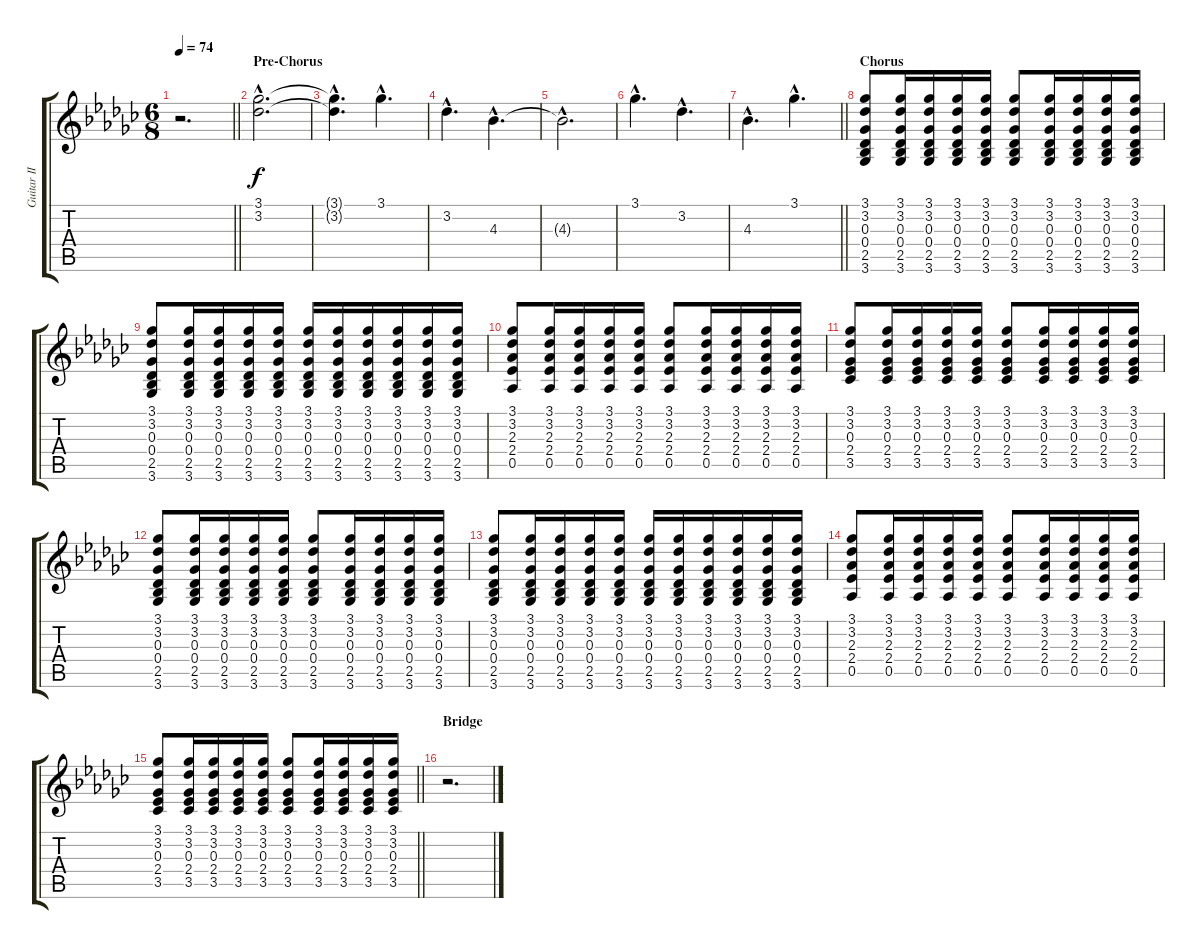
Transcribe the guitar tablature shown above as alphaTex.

\track ("Guitar II" "Guitar II") {instrument acousticguitarsteel}
\staff {score tabs}
\tuning (Eb4 Bb3 Gb3 Db3 Ab2 Eb2) {hide}
\ts (6 8)
\tempo 74
\clef g2
\barLineRight lightlight
\ks gb
r.2{d dy f} |
\section ("" "Pre-Chorus")
(3.1{hac} 3.2{hac}).2{d} |
(3.1{hac t} 3.2{hac t}).4{d} 3.1{hac}.4{d} |
3.2{hac}.4{d} 4.3{hac}.4{d} |
4.3{hac t}.2{d} |
3.1{hac}.4{d} 3.2{hac}.4{d} |
\barLineRight lightlight
4.3{hac}.4{d} 3.1{hac}.4{d} |
\section ("" "Chorus")
(3.1 3.2 0.3 0.4 2.5 3.6).8 (3.1 3.2 0.3 0.4 2.5 3.6).16 (3.1 3.2 0.3 0.4 2.5 3.6).16 (3.1 3.2 0.3 0.4 2.5 3.6).16 (3.1 3.2 0.3 0.4 2.5 3.6).16 (3.1 3.2 0.3 0.4 2.5 3.6).8 (3.1 3.2 0.3 0.4 2.5 3.6).16 (3.1 3.2 0.3 0.4 2.5 3.6).16 (3.1 3.2 0.3 0.4 2.5 3.6).16 (3.1 3.2 0.3 0.4 2.5 3.6).16 |
(3.1 3.2 0.3 0.4 2.5 3.6).8 (3.1 3.2 0.3 0.4 2.5 3.6).16 (3.1 3.2 0.3 0.4 2.5 3.6).16 (3.1 3.2 0.3 0.4 2.5 3.6).16 (3.1 3.2 0.3 0.4 2.5 3.6).16 (3.1 3.2 0.3 0.4 2.5 3.6).16 (3.1 3.2 0.3 0.4 2.5 3.6).16 (3.1 3.2 0.3 0.4 2.5 3.6).16 (3.1 3.2 0.3 0.4 2.5 3.6).16 (3.1 3.2 0.3 0.4 2.5 3.6).16 (3.1 3.2 0.3 0.4 2.5 3.6).16 |
(3.1 3.2 2.3 2.4 0.5).8 (3.1 3.2 2.3 2.4 0.5).16 (3.1 3.2 2.3 2.4 0.5).16 (3.1 3.2 2.3 2.4 0.5).16 (3.1 3.2 2.3 2.4 0.5).16 (3.1 3.2 2.3 2.4 0.5).8 (3.1 3.2 2.3 2.4 0.5).16 (3.1 3.2 2.3 2.4 0.5).16 (3.1 3.2 2.3 2.4 0.5).16 (3.1 3.2 2.3 2.4 0.5).16 |
(3.1 3.2 0.3 2.4 3.5).8 (3.1 3.2 0.3 2.4 3.5).16 (3.1 3.2 0.3 2.4 3.5).16 (3.1 3.2 0.3 2.4 3.5).16 (3.1 3.2 0.3 2.4 3.5).16 (3.1 3.2 0.3 2.4 3.5).8 (3.1 3.2 0.3 2.4 3.5).16 (3.1 3.2 0.3 2.4 3.5).16 (3.1 3.2 0.3 2.4 3.5).16 (3.1 3.2 0.3 2.4 3.5).16 |
(3.1 3.2 0.3 0.4 2.5 3.6).8 (3.1 3.2 0.3 0.4 2.5 3.6).16 (3.1 3.2 0.3 0.4 2.5 3.6).16 (3.1 3.2 0.3 0.4 2.5 3.6).16 (3.1 3.2 0.3 0.4 2.5 3.6).16 (3.1 3.2 0.3 0.4 2.5 3.6).8 (3.1 3.2 0.3 0.4 2.5 3.6).16 (3.1 3.2 0.3 0.4 2.5 3.6).16 (3.1 3.2 0.3 0.4 2.5 3.6).16 (3.1 3.2 0.3 0.4 2.5 3.6).16 |
(3.1 3.2 0.3 0.4 2.5 3.6).8 (3.1 3.2 0.3 0.4 2.5 3.6).16 (3.1 3.2 0.3 0.4 2.5 3.6).16 (3.1 3.2 0.3 0.4 2.5 3.6).16 (3.1 3.2 0.3 0.4 2.5 3.6).16 (3.1 3.2 0.3 0.4 2.5 3.6).16 (3.1 3.2 0.3 0.4 2.5 3.6).16 (3.1 3.2 0.3 0.4 2.5 3.6).16 (3.1 3.2 0.3 0.4 2.5 3.6).16 (3.1 3.2 0.3 0.4 2.5 3.6).16 (3.1 3.2 0.3 0.4 2.5 3.6).16 |
(3.1 3.2 2.3 2.4 0.5).8 (3.1 3.2 2.3 2.4 0.5).16 (3.1 3.2 2.3 2.4 0.5).16 (3.1 3.2 2.3 2.4 0.5).16 (3.1 3.2 2.3 2.4 0.5).16 (3.1 3.2 2.3 2.4 0.5).8 (3.1 3.2 2.3 2.4 0.5).16 (3.1 3.2 2.3 2.4 0.5).16 (3.1 3.2 2.3 2.4 0.5).16 (3.1 3.2 2.3 2.4 0.5).16 |
\barLineRight lightlight
(3.1 3.2 0.3 2.4 3.5).8 (3.1 3.2 0.3 2.4 3.5).16 (3.1 3.2 0.3 2.4 3.5).16 (3.1 3.2 0.3 2.4 3.5).16 (3.1 3.2 0.3 2.4 3.5).16 (3.1 3.2 0.3 2.4 3.5).8 (3.1 3.2 0.3 2.4 3.5).16 (3.1 3.2 0.3 2.4 3.5).16 (3.1 3.2 0.3 2.4 3.5).16 (3.1 3.2 0.3 2.4 3.5).16 |
\section ("" "Bridge")
r.2{d}
